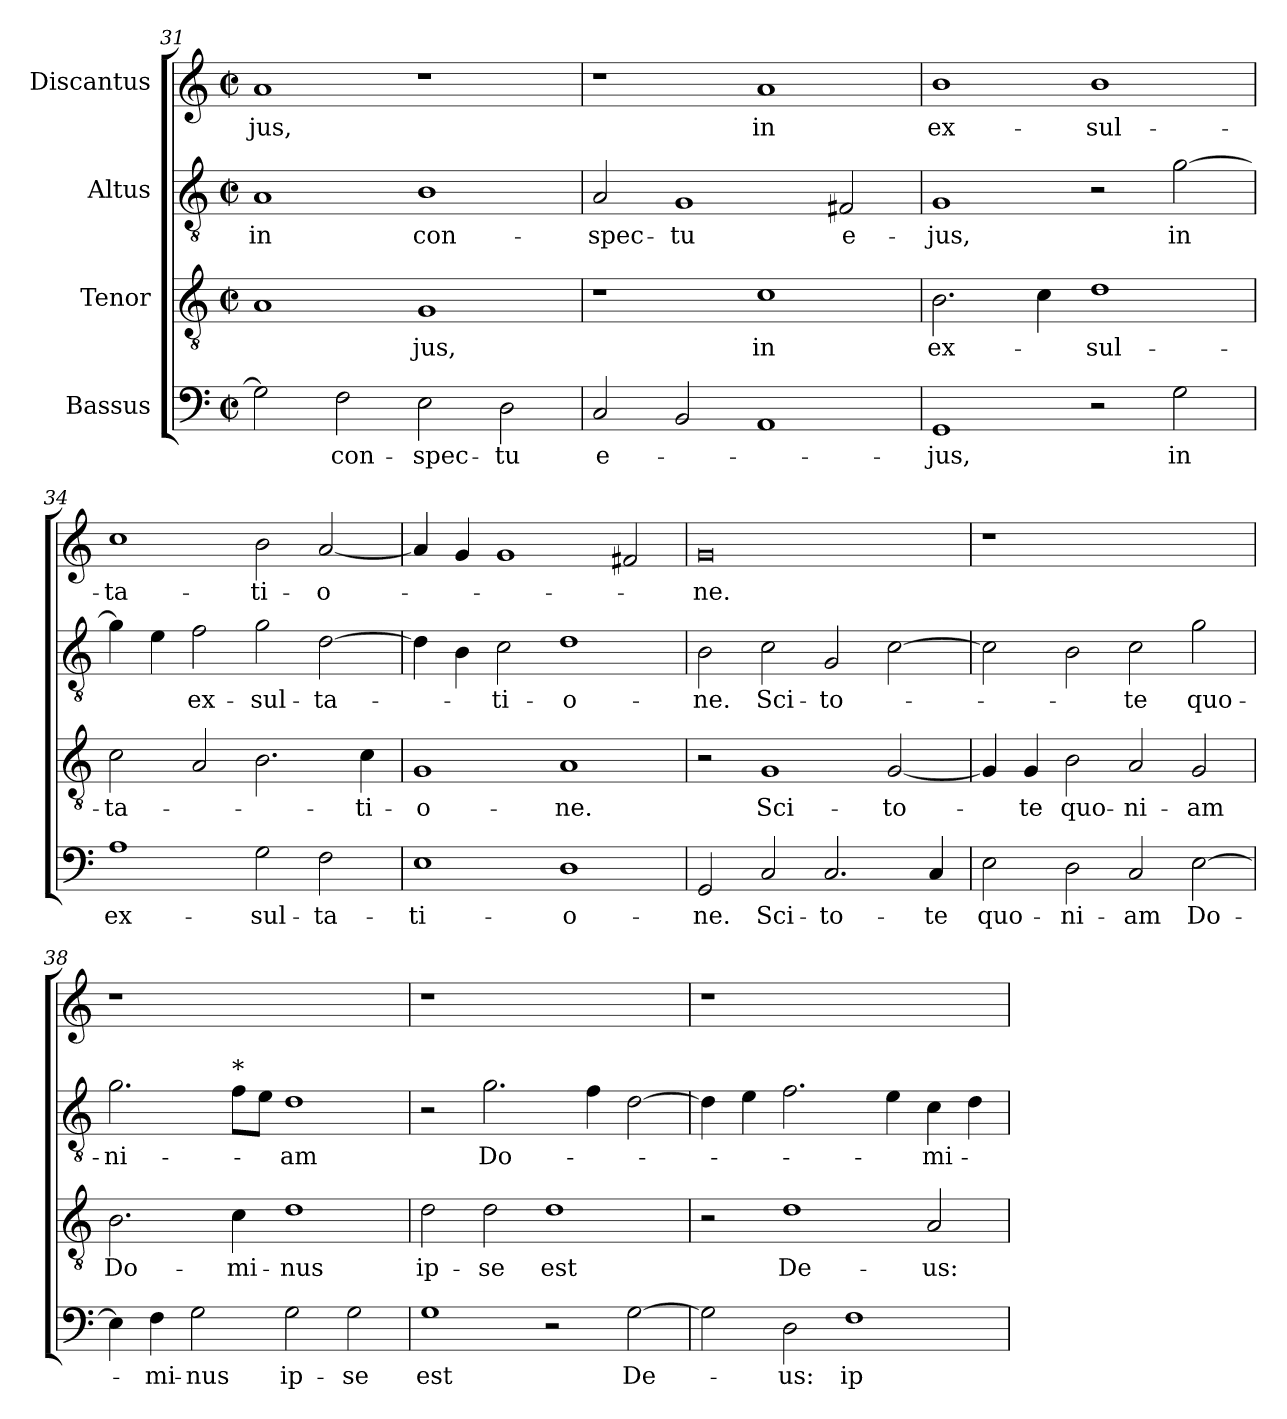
**kern	**text	**kern	**text	**kern	**text	**kern	**text
*part4	*part4	*part3	*part3	*part2	*part2	*part1	*part1
*staff4	*staff4	*staff3	*staff3	*staff2	*staff2	*staff1	*staff1
*I"Bassus	*	*I"Tenor	*	*I"Altus	*	*I"Discantus	*
*clefF4	*	*clefGv2	*	*clefGv2	*	*clefG2	*
*k[]	*	*k[]	*	*k[]	*	*k[]	*
*a:	*	*a:	*	*a:	*	*a:	*
*M2/2	*	*M2/2	*	*M2/2	*	*M2/2	*
*met(c|)	*	*met(c|)	*	*met(c|)	*	*met(c|)	*
=31	=31	=31	=31	=31	=31	=31	=31
!	!	!	!	!	!LO:LY:b	!	!LO:LY:b
2G\]	.	1A	.	1A	in	1a	-jus,
!	!LO:LY:b	!	!	!	!	!	!
2F\	con-	.	.	.	.	.	.
!	!LO:LY:b	!	!LO:LY:b	!	!LO:LY:b	!	!
2E\	-spec-	1G	-jus,	1B	con-	1r	.
!	!LO:LY:b	!	!	!	!	!	!
2D\	-tu	.	.	.	.	.	.
=32	=32	=32	=32	=32	=32	=32	=32
!	!LO:LY:b	!	!	!	!LO:LY:b	!	!
2C/	e-	1r	.	2A/	-spec-	1r	.
!	!	!	!	!	!LO:LY:b	!	!
2BB/	.	.	.	1G	-tu	.	.
!	!	!	!LO:LY:b	!	!	!	!LO:LY:b
1AA	.	1c	in	.	.	1a	in
!	!	!	!	!	!LO:LY:b	!	!
.	.	.	.	2F#X/	e-	.	.
=33	=33	=33	=33	=33	=33	=33	=33
!	!LO:LY:b	!	!LO:LY:b	!	!LO:LY:b	!	!LO:LY:b
1GG	-jus,	2.B\	ex-	1G	-jus,	1b	ex-
.	.	4c\	.	.	.	.	.
!	!	!	!LO:LY:b	!	!	!	!LO:LY:b
2r	.	1d	-sul-	2r	.	1b	-sul-
!	!LO:LY:b	!	!	!	!LO:LY:b	!	!
2G\	in	.	.	[2g\	in	.	.
!!LO:PB:g=z
=34	=34	=34	=34	=34	=34	=34	=34
!	!LO:LY:b	!	!LO:LY:b	!	!	!	!LO:LY:b
1A	ex-	2c\	-ta-	4g\]	.	1cc	-ta-
.	.	.	.	4e\	.	.	.
!	!	!	!	!	!LO:LY:b	!	!
.	.	2A/	.	2f\	ex-	.	.
!	!LO:LY:b	!	!	!	!LO:LY:b	!	!LO:LY:b
2G\	-sul-	2.B\	.	2g\	-sul-	2b\	-ti-
!	!LO:LY:b	!	!	!	!LO:LY:b	!	!LO:LY:b
2F\	-ta-	.	.	[2d\	-ta-	[2a/	-o-
!	!	!	!LO:LY:b	!	!	!	!
.	.	4c\	-ti-	.	.	.	.
=35	=35	=35	=35	=35	=35	=35	=35
!	!LO:LY:b	!	!LO:LY:b	!	!	!	!
1E	-ti-	1G	-o-	4d\]	.	4a/]	.
.	.	.	.	4B\	.	4g/	.
!	!	!	!	!	!LO:LY:b	!	!
.	.	.	.	2c\	-ti-	1g	.
!	!LO:LY:b	!	!LO:LY:b	!	!LO:LY:b	!	!
1D	-o-	1A	-ne.	1d	-o-	.	.
.	.	.	.	.	.	2f#X/	.
=36	=36	=36	=36	=36	=36	=36	=36
!	!LO:LY:b	!	!	!	!LO:LY:b	!	!LO:LY:b
2GG/	-ne.	2r	.	2B\	-ne.	0g	-ne.
!	!LO:LY:b	!	!LO:LY:b	!	!LO:LY:b	!	!
2C/	Sci-	1G	Sci-	2c\	Sci-	.	.
!	!LO:LY:b	!	!	!	!LO:LY:b	!	!
2.C/	-to-	.	.	2G/	-to-	.	.
!	!	!	!LO:LY:b	!	!	!	!
.	.	[2G/	-to-	[2c\	.	.	.
!	!LO:LY:b	!	!	!	!	!	!
4C/	-te	.	.	.	.	.	.
=37	=37	=37	=37	=37	=37	=37	=37
!	!LO:LY:b	!	!	!	!	!	!
2E\	quo-	4G/]	.	2c\]	.	1r	.
!	!	!	!LO:LY:b	!	!	!	!
.	.	4G/	-te	.	.	.	.
!	!LO:LY:b	!	!LO:LY:b	!	!	!	!
2D\	-ni-	2B\	quo-	2B\	.	.	.
!	!LO:LY:b	!	!LO:LY:b	!	!LO:LY:b	!	!
2C/	-am	2A/	-ni-	2c\	-te	1ryy	.
!	!LO:LY:b	!	!LO:LY:b	!	!LO:LY:b	!	!
[2E\	Do-	2G/	-am	2g\	quo-	.	.
=38	=38	=38	=38	=38	=38	=38	=38
!	!	!	!LO:LY:b	!	!LO:LY:b	!	!
4E\]	.	2.B\	Do-	2.g\	-ni-	1r	.
!	!LO:LY:b	!	!	!	!	!	!
4F\	-mi-	.	.	.	.	.	.
!	!LO:LY:b	!	!	!	!	!	!
2G\	-nus	.	.	.	.	.	.
!	!	!	!	!LO:TX:a:t=*	!	!	!
!	!	!	!LO:LY:b	!	!	!	!
.	.	4c\	-mi-	8f\L	.	.	.
.	.	.	.	8e\J	.	.	.
!	!LO:LY:b	!	!LO:LY:b	!	!LO:LY:b	!	!
2G\	ip-	1d	-nus	1d	-am	1ryy	.
!	!LO:LY:b	!	!	!	!	!	!
2G\	-se	.	.	.	.	.	.
=39	=39	=39	=39	=39	=39	=39	=39
!	!LO:LY:b	!	!LO:LY:b	!	!	!	!
1G	est	2d\	ip-	2r	.	1r	.
!	!	!	!LO:LY:b	!	!LO:LY:b	!	!
.	.	2d\	-se	2.g\	Do-	.	.
!	!	!	!LO:LY:b	!	!	!	!
2r	.	1d	est	.	.	1ryy	.
.	.	.	.	4f\	.	.	.
!	!LO:LY:b	!	!	!	!	!	!
[2G\	De-	.	.	[2d\	.	.	.
!!LO:LB:g=z
=40	=40	=40	=40	=40	=40	=40	=40
2G\]	.	2r	.	4d\]	.	1r	.
.	.	.	.	4e\	.	.	.
!	!LO:LY:b	!	!LO:LY:b	!	!	!	!
2D\	-us:	1d	De-	2.f\	.	.	.
!	!LO:LY:b	!	!	!	!	!	!
1F	ip-	.	.	.	.	1ryy	.
.	.	.	.	4e\	.	.	.
!	!	!	!LO:LY:b	!	!LO:LY:b	!	!
.	.	2A/	-us:	4c\	-mi-	.	.
.	.	.	.	4d\	.	.	.
=	=	=	=	=	=	=	=
*-	*-	*-	*-	*-	*-	*-	*-
